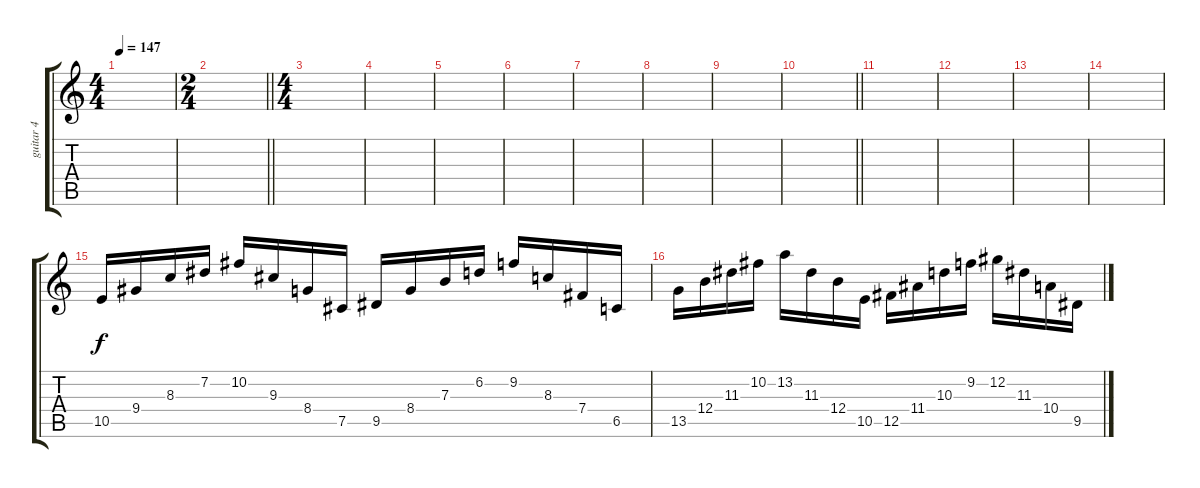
\track ("guitar 4" "guitar 4") {instrument distortionguitar}
\staff {score tabs}
\tuning (Db4 Ab3 E3 B2 Gb2 B1) {hide}
\ts (4 4)
\tempo 147
\clef g2
\ks c
|
\ts (2 4)
\barLineRight lightlight
|
\ts (4 4)
\section ("" "")
|
|
|
|
|
|
|
\barLineRight lightlight
|
\section ("" "")
|
|
|
|
10.5.16 9.4.16 8.3.16 7.2.16 10.2.16 9.3.16 8.4.16 7.5.16 9.5.16 8.4.16 7.3.16 6.2.16 9.2.16 8.3.16 7.4.16 6.5.16 |
13.5.16 12.4.16 11.3.16 10.2.16 13.2.16 11.3.16 12.4.16 10.5.16 12.5.16 11.4.16 10.3.16 9.2.16 12.2.16 11.3.16 10.4.16 9.5.16
